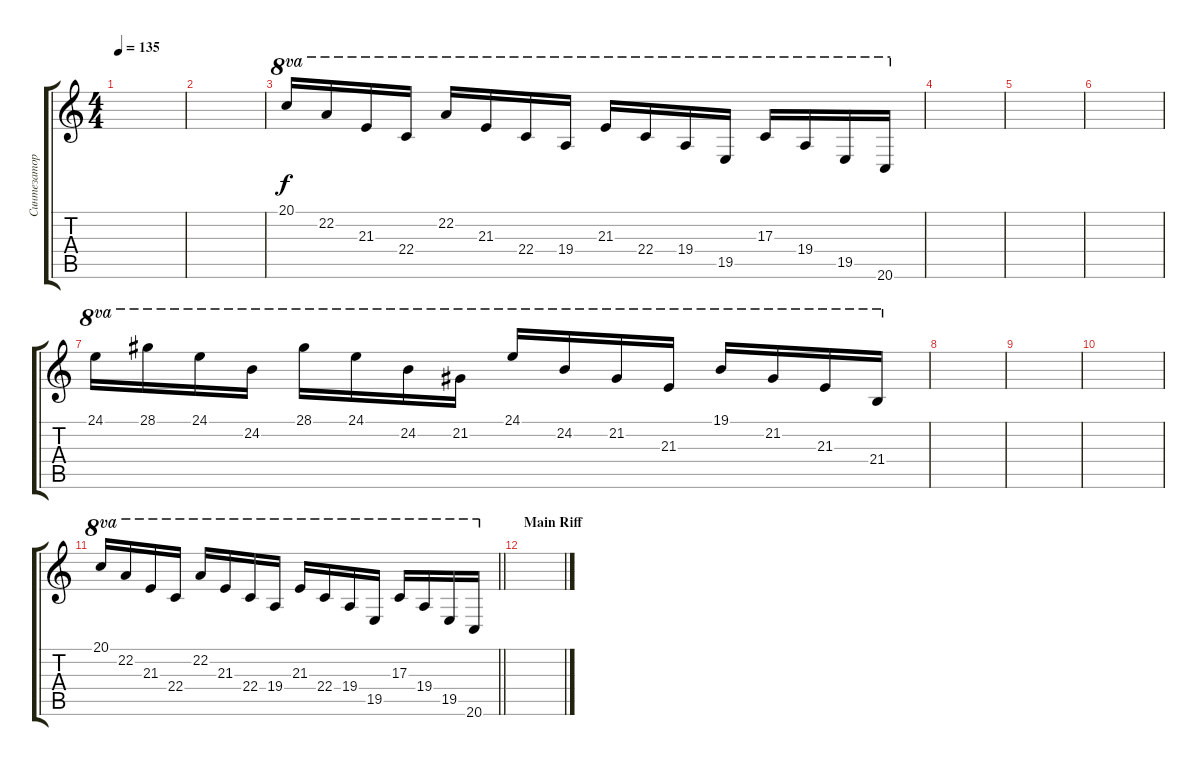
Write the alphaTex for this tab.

\track ("Синтезатор 2" "Синтезатор") {instrument pad3polysynth}
\staff {score tabs}
\tuning (E4 B3 G3 D3 A2 E2) {hide}
\ts (4 4)
\tempo 135
\clef g2
\ks c
|
|
20.1.16{ot 8va} 22.2.16{ot 8va} 21.3.16{ot 8va} 22.4.16{ot 8va} 22.2.16{ot 8va} 21.3.16{ot 8va} 22.4.16{ot 8va} 19.4.16{ot 8va} 21.3.16{ot 8va} 22.4.16{ot 8va} 19.4.16{ot 8va} 19.5.16{ot 8va} 17.3.16{ot 8va} 19.4.16{ot 8va} 19.5.16{ot 8va} 20.6.16{ot 8va} |
|
|
|
24.1.16{ot 8va} 28.1.16{ot 8va} 24.1.16{ot 8va} 24.2.16{ot 8va} 28.1.16{ot 8va} 24.1.16{ot 8va} 24.2.16{ot 8va} 21.2.16{ot 8va} 24.1.16{ot 8va} 24.2.16{ot 8va} 21.2.16{ot 8va} 21.3.16{ot 8va} 19.1.16{ot 8va} 21.2.16{ot 8va} 21.3.16{ot 8va} 21.4.16{ot 8va} |
|
|
|
\barLineRight lightlight
20.1.16{ot 8va} 22.2.16{ot 8va} 21.3.16{ot 8va} 22.4.16{ot 8va} 22.2.16{ot 8va} 21.3.16{ot 8va} 22.4.16{ot 8va} 19.4.16{ot 8va} 21.3.16{ot 8va} 22.4.16{ot 8va} 19.4.16{ot 8va} 19.5.16{ot 8va} 17.3.16{ot 8va} 19.4.16{ot 8va} 19.5.16{ot 8va} 20.6.16{ot 8va} |
\section ("" "Main Riff")
